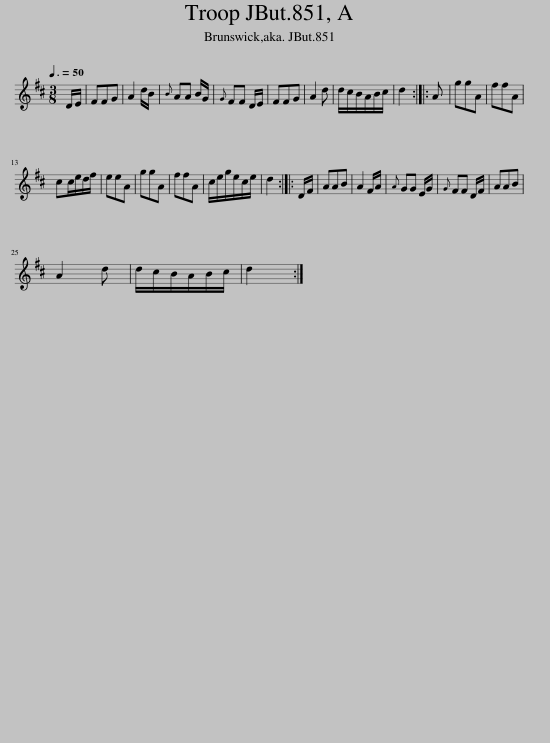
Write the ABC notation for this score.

X:1
L:1/8
Q:3/8=50
M:3/8
I:linebreak $
K:D
V:1 treble
V:1
 D/E/ | FFG | A2 d/B/ |{B} AA B/G/ |{G} FF D/E/ | %5
 FFG | A2 d | d/c/B/A/B/c/ | d2 :: A | %10
 ggA | ffA |$ cc/e/d/f/ | eeA | ggA | %15
 ffA | c/e/g/e/c/e/ | d2 :: D/F/ | AAB | %20
 A2 F/A/ |{A} GG E/G/ |{G} FF D/F/ | AAB |$ A2 d | %25
 d/c/B/A/B/c/ | d2 :| %27
